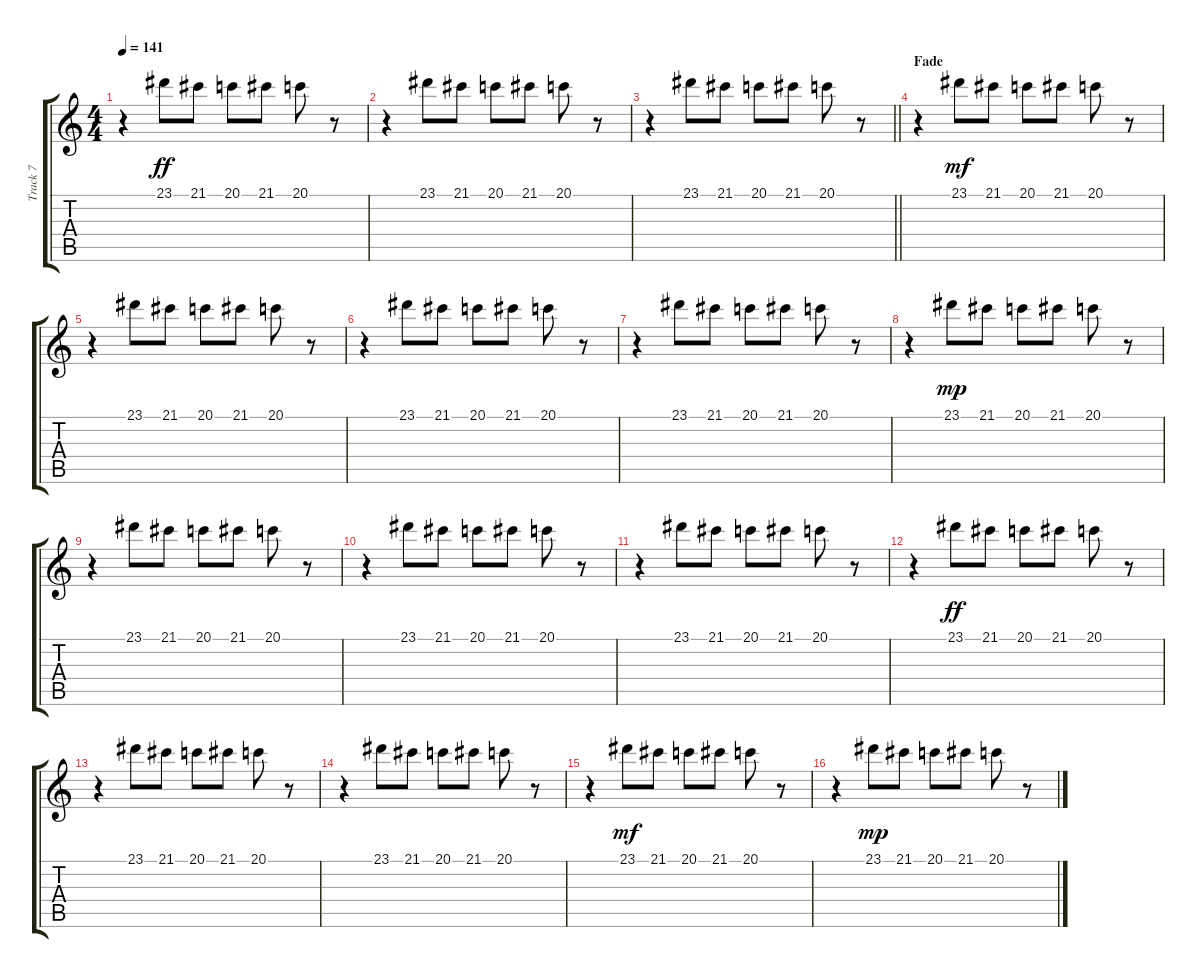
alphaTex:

\track ("Track 7" "Track 7") {instrument electricpiano1}
\staff {score tabs}
\tuning (E4 B3 G3 D3 A2 E2) {hide}
\ts (4 4)
\tempo 141
\clef g2
\ks c
r.4{dy ff} 23.1.8 21.1.8 20.1.8 21.1.8 20.1.8 r.8 |
r.4 23.1.8 21.1.8 20.1.8 21.1.8 20.1.8 r.8 |
\barLineRight lightlight
r.4 23.1.8 21.1.8 20.1.8 21.1.8 20.1.8 r.8 |
\section ("" "Fade")
r.4 23.1.8{dy mf} 21.1.8 20.1.8 21.1.8 20.1.8 r.8 |
r.4 23.1.8 21.1.8 20.1.8 21.1.8 20.1.8 r.8 |
r.4 23.1.8 21.1.8 20.1.8 21.1.8 20.1.8 r.8 |
r.4 23.1.8 21.1.8 20.1.8 21.1.8 20.1.8 r.8 |
r.4 23.1.8{dy mp} 21.1.8 20.1.8 21.1.8 20.1.8 r.8 |
r.4 23.1.8 21.1.8 20.1.8 21.1.8 20.1.8 r.8 |
r.4 23.1.8 21.1.8 20.1.8 21.1.8 20.1.8 r.8 |
r.4 23.1.8 21.1.8 20.1.8 21.1.8 20.1.8 r.8 |
r.4 23.1.8{dy ff} 21.1.8 20.1.8 21.1.8 20.1.8 r.8 |
r.4 23.1.8 21.1.8 20.1.8 21.1.8 20.1.8 r.8 |
r.4 23.1.8 21.1.8 20.1.8 21.1.8 20.1.8 r.8 |
r.4 23.1.8{dy mf} 21.1.8 20.1.8 21.1.8 20.1.8 r.8 |
r.4 23.1.8{dy mp} 21.1.8 20.1.8 21.1.8 20.1.8 r.8
